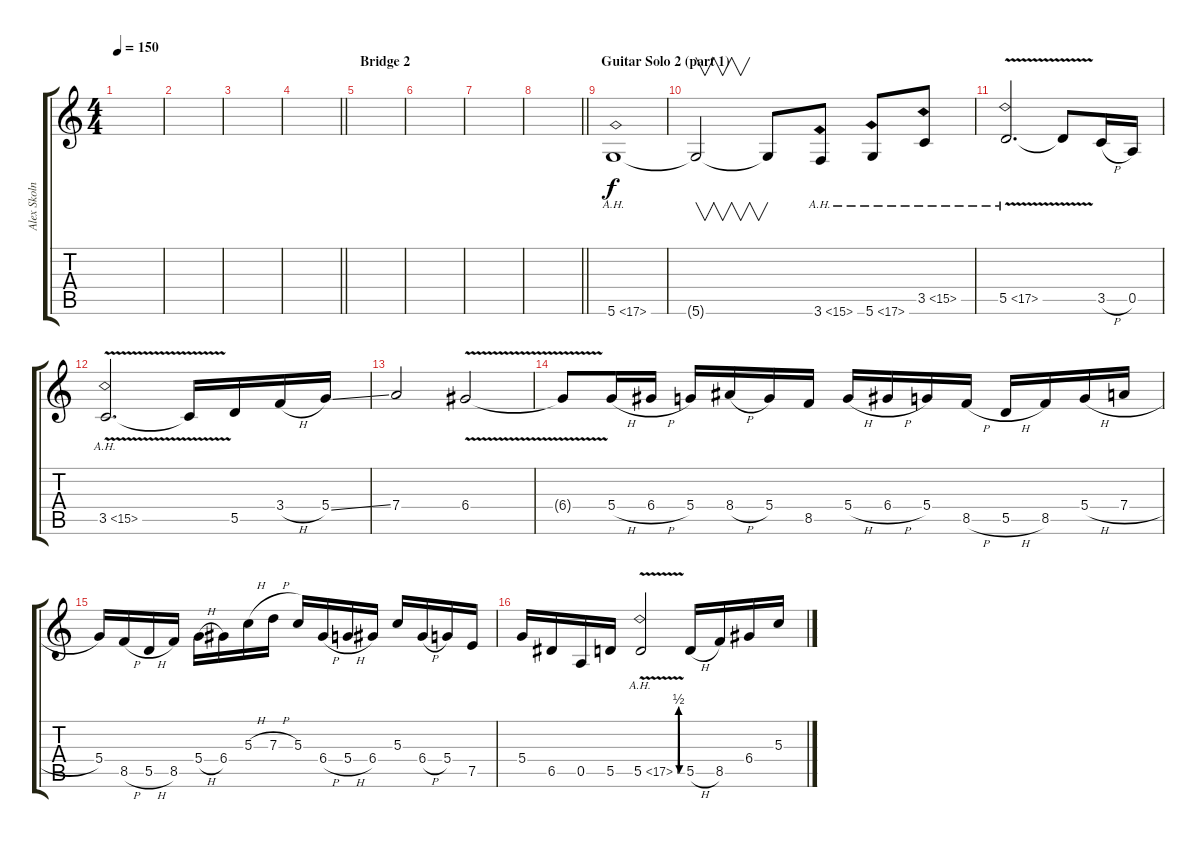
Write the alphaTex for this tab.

\track ("Alex Skolnick - Lead" "Alex Skoln") {instrument distortionguitar}
\staff {score tabs}
\tuning (E4 B3 G3 D3 A2 D2) {hide}
\ts (4 4)
\tempo 150
\clef g2
\ks c
|
|
|
\barLineRight lightlight
|
\section ("" "Bridge 2")
|
|
|
\barLineRight lightlight
|
\section ("" "Guitar Solo 2 (part 1)")
5.6{ah 12}.1 |
5.6{t}.2{v} 5.6{t}.8 3.6{ah 12}.8 5.6{ah 12}.8 3.5{ah 12}.8 |
5.5{ah 12 v}.2{d} 5.5{t}.8 3.5{h}.16 0.5.16 |
3.5{ah 12 v}.2{d} 3.5{t}.16 5.5.16 3.4{h}.16 5.4{ss}.16 |
7.4.2 6.4{v}.2 |
6.4{t}.8 5.4{h}.16 6.4{h}.16 5.4.16 8.4{h}.16 5.4.16 8.5.16 5.4{h}.16 6.4{h}.16 5.4.16 8.5{h}.16 5.5{h}.16 8.5.16 5.4{h}.16 7.4{h}.16 |
5.4.16 8.5{h}.16 5.5{h}.16 8.5.16 5.4{h}.16 6.4.16 5.3{h}.16 7.3{h}.16 5.3.16 6.4{h}.16 5.4{h}.16 6.4.16 5.3.16 6.4{h}.16 5.4.16 7.5.16 |
5.4.16 6.5.16 0.5.16 5.5.16 5.5{be (custom 0 0 10 2 20 0 60 0) ah 12 v}.2 5.5{h}.16 8.5.16 6.4.16 5.3.16
